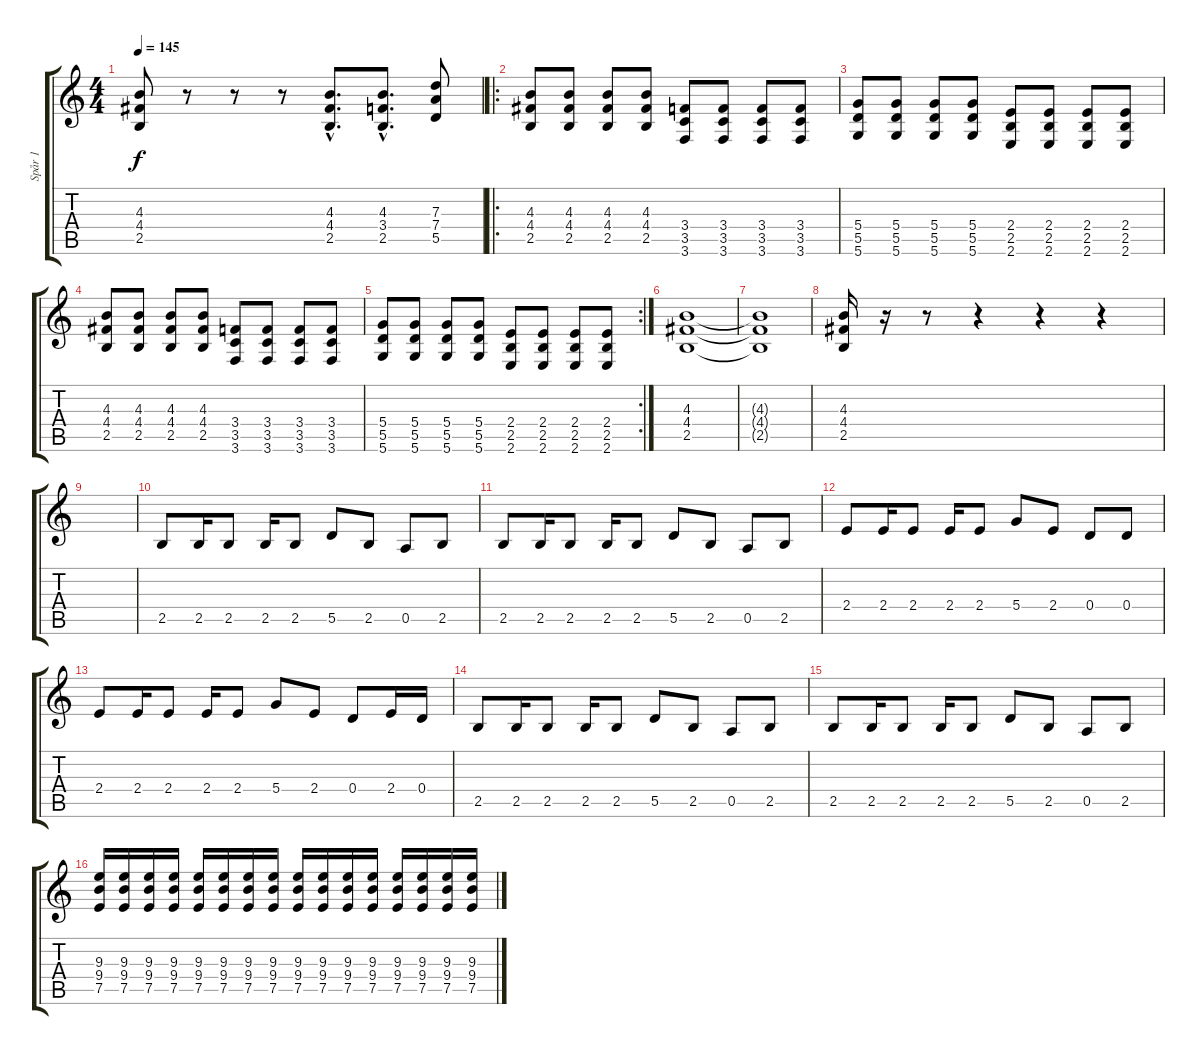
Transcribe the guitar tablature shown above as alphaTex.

\track ("Spår 1" "Spår 1") {instrument distortionguitar}
\staff {score tabs}
\tuning (E4 B3 G3 D3 A2 D2) {hide}
\ts (4 4)
\tempo 145
\clef g2
\ks c
(4.3 4.4 2.5).8{dy f} r.8 r.8 r.8 (4.3{hac} 4.4{hac} 2.5{hac}).8{d} (4.3{hac} 3.4{hac} 2.5{hac}).8{d} (7.3 7.4 5.5).8 |
\ro
(4.3 4.4 2.5).8 (4.3 4.4 2.5).8 (4.3 4.4 2.5).8 (4.3 4.4 2.5).8 (3.4 3.5 3.6).8 (3.4 3.5 3.6).8 (3.4 3.5 3.6).8 (3.4 3.5 3.6).8 |
(5.4 5.5 5.6).8 (5.4 5.5 5.6).8 (5.4 5.5 5.6).8 (5.4 5.5 5.6).8 (2.4 2.5 2.6).8 (2.4 2.5 2.6).8 (2.4 2.5 2.6).8 (2.4 2.5 2.6).8 |
(4.3 4.4 2.5).8 (4.3 4.4 2.5).8 (4.3 4.4 2.5).8 (4.3 4.4 2.5).8 (3.4 3.5 3.6).8 (3.4 3.5 3.6).8 (3.4 3.5 3.6).8 (3.4 3.5 3.6).8 |
\rc 2
(5.4 5.5 5.6).8 (5.4 5.5 5.6).8 (5.4 5.5 5.6).8 (5.4 5.5 5.6).8 (2.4 2.5 2.6).8 (2.4 2.5 2.6).8 (2.4 2.5 2.6).8 (2.4 2.5 2.6).8 |
(4.3 4.4 2.5).1 |
(4.3{t} 4.4{t} 2.5{t}).1 |
(4.3 4.4 2.5).16 r.16 r.8 r.4 r.4 r.4 |
|
2.5.8 2.5.16 2.5.8 2.5.16 2.5.8 5.5.8 2.5.8 0.5.8 2.5.8 |
2.5.8 2.5.16 2.5.8 2.5.16 2.5.8 5.5.8 2.5.8 0.5.8 2.5.8 |
2.4.8 2.4.16 2.4.8 2.4.16 2.4.8 5.4.8 2.4.8 0.4.8 0.4.8 |
2.4.8 2.4.16 2.4.8 2.4.16 2.4.8 5.4.8 2.4.8 0.4.8 2.4.16 0.4.16 |
2.5.8 2.5.16 2.5.8 2.5.16 2.5.8 5.5.8 2.5.8 0.5.8 2.5.8 |
2.5.8 2.5.16 2.5.8 2.5.16 2.5.8 5.5.8 2.5.8 0.5.8 2.5.8 |
(9.3 9.4 7.5).16 (9.3 9.4 7.5).16 (9.3 9.4 7.5).16 (9.3 9.4 7.5).16 (9.3 9.4 7.5).16 (9.3 9.4 7.5).16 (9.3 9.4 7.5).16 (9.3 9.4 7.5).16 (9.3 9.4 7.5).16 (9.3 9.4 7.5).16 (9.3 9.4 7.5).16 (9.3 9.4 7.5).16 (9.3 9.4 7.5).16 (9.3 9.4 7.5).16 (9.3 9.4 7.5).16 (9.3 9.4 7.5).16
